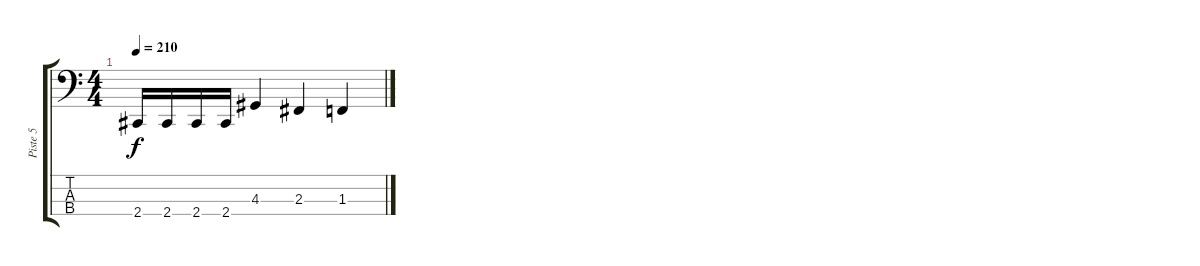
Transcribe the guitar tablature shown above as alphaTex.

\track ("Piste 5" "Piste 5") {instrument electricbassfinger}
\staff {score tabs}
\tuning (D2 A1 E1 B0) {hide}
\ts (4 4)
\tempo 210
\clef f4
\ks c
2.4.16{dy f} 2.4.16 2.4.16 2.4.16 4.3.4 2.3.4 1.3.4
